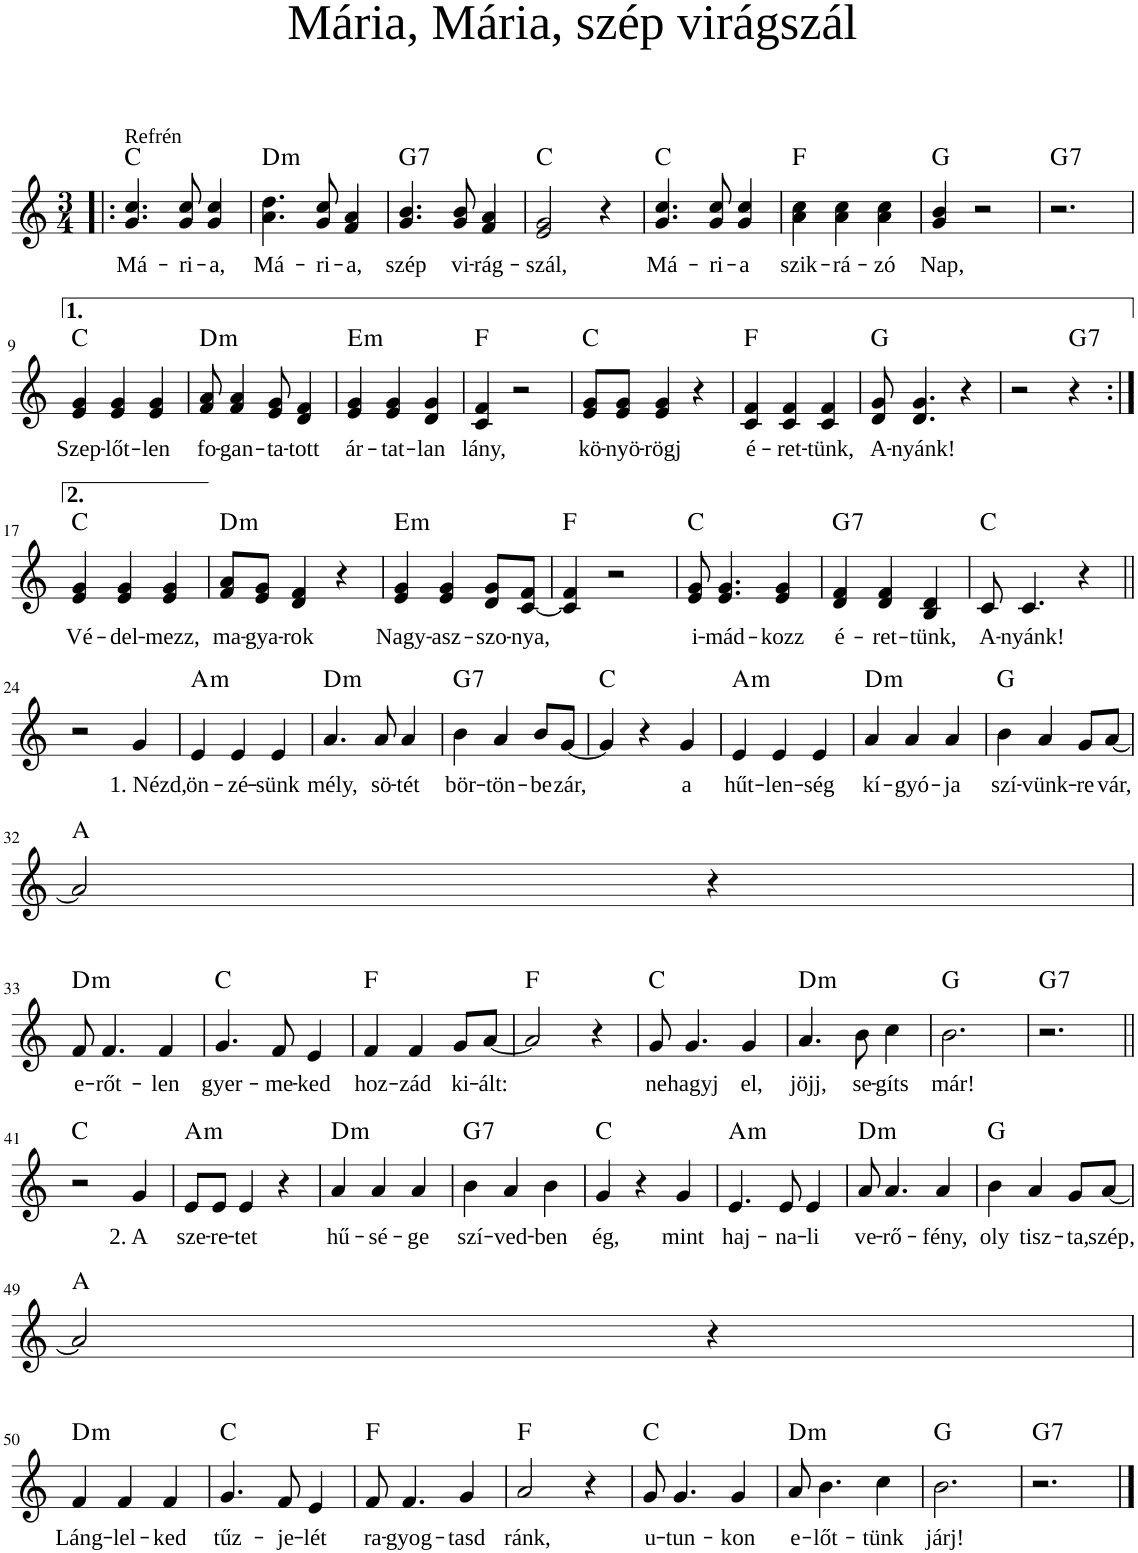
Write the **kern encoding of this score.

**kern	**text	**harte
*part1	*part1	*part1
*staff1	*staff1	*
*I"Voice	*	*
*clefG2	*	*
*k[]	*	*
*M3/4	*	*
=1!|:	=1!|:	=1!|:
!LO:TX:a:t=Refrén	!	!
!	!LO:LY:b	!LO:H:kt=N.C.
4.g/ 4.cc/	Má-	N
!	!LO:LY:b	!
8g/ 8cc/	-ri-	.
!	!LO:LY:b	!
4g/ 4cc/	-a,	.
=2	=2	=2
!	!LO:LY:b	!LO:H:kt=m
4.a\ 4.dd\	Má-	D:min
!	!LO:LY:b	!
8g/ 8cc/	-ri-	.
!	!LO:LY:b	!
4f/ 4a/	-a,	.
=3	=3	=3
!	!LO:LY:b	!LO:H:kt=7
4.g/ 4.b/	szép	G:7
!	!LO:LY:b	!
8g/ 8b/	vi-	.
!	!LO:LY:b	!
4f/ 4a/	-rág-	.
=4	=4	=4
!	!LO:LY:b	!LO:H:kt=N.C.
2e/ 2g/	-szál,	N
4r	.	.
=5	=5	=5
!	!LO:LY:b	!LO:H:kt=N.C.
4.g/ 4.cc/	Má-	N
!	!LO:LY:b	!
8g/ 8cc/	-ri-	.
!	!LO:LY:b	!
4g/ 4cc/	-a	.
=6	=6	=6
!	!LO:LY:b	!LO:H:kt=N.C.
4a\ 4cc\	szik-	N
!	!LO:LY:b	!
4a\ 4cc\	-rá-	.
!	!LO:LY:b	!
4a\ 4cc\	-zó	.
=7	=7	=7
!	!LO:LY:b	!LO:H:kt=N.C.
4g/ 4b/	Nap,	N
2r	.	.
=8	=8	=8
!	!	!LO:H:kt=7
2.r	.	G:7
!!LO:LB:g=z
=9	=9	=9
!	!LO:LY:b	!LO:H:kt=N.C.
4e/ 4g/	Szep-	N
!	!LO:LY:b	!
4e/ 4g/	-lőt-	.
!	!LO:LY:b	!
4e/ 4g/	-len	.
=10	=10	=10
!	!LO:LY:b	!LO:H:kt=m
8f/ 8a/	fo-	D:min
!	!LO:LY:b	!
4f/ 4a/	-gan-	.
!	!LO:LY:b	!
8e/ 8g/	-ta-	.
!	!LO:LY:b	!
4d/ 4f/	-tott	.
=11	=11	=11
!	!LO:LY:b	!LO:H:kt=m
4e/ 4g/	ár-	E:min
!	!LO:LY:b	!
4e/ 4g/	-tat-	.
!	!LO:LY:b	!
4d/ 4g/	-lan	.
=12	=12	=12
!	!LO:LY:b	!LO:H:kt=N.C.
4c/ 4f/	lány,	N
2r	.	.
=13	=13	=13
!	!LO:LY:b	!LO:H:kt=N.C.
8e/ 8g/L	kö-	N
!	!LO:LY:b	!
8e/ 8g/J	-nyö-	.
!	!LO:LY:b	!
4e/ 4g/	-rögj	.
4r	.	.
=14	=14	=14
!	!LO:LY:b	!LO:H:kt=N.C.
4c/ 4f/	é-	N
!	!LO:LY:b	!
4c/ 4f/	-ret-	.
!	!LO:LY:b	!
4c/ 4f/	-tünk,	.
=15	=15	=15
!	!LO:LY:b	!LO:H:kt=N.C.
8d/ 8g/	A-	N
!	!LO:LY:b	!
4.d/ 4.g/	-nyánk!	.
4r	.	.
=16	=16	=16
2r	.	.
!	!	!LO:H:kt=7
4r	.	G:7
!!LO:LB:g=z
=17:|!	=17:|!	=17:|!
!	!LO:LY:b	!LO:H:kt=N.C.
4e/ 4g/	Vé-	N
!	!LO:LY:b	!
4e/ 4g/	-del-	.
!	!LO:LY:b	!
4e/ 4g/	-mezz,	.
=18	=18	=18
!	!LO:LY:b	!LO:H:kt=m
8f/ 8a/L	ma-	D:min
!	!LO:LY:b	!
8e/ 8g/J	-gya-	.
!	!LO:LY:b	!
4d/ 4f/	-rok	.
4r	.	.
=19	=19	=19
!	!LO:LY:b	!LO:H:kt=m
4e/ 4g/	Nagy-	E:min
!	!LO:LY:b	!
4e/ 4g/	-asz-	.
!	!LO:LY:b	!
8d/ 8g/L	-szo-	.
!	!LO:LY:b	!
[8c/ 8f/J	-nya,	.
=20	=20	=20
!	!	!LO:H:kt=N.C.
4c/] 4f/	.	N
2r	.	.
=21	=21	=21
!	!LO:LY:b	!LO:H:kt=N.C.
8e/ 8g/	i-	N
!	!LO:LY:b	!
4.e/ 4.g/	-mád-	.
!	!LO:LY:b	!
4e/ 4g/	-kozz	.
=22	=22	=22
!	!LO:LY:b	!LO:H:kt=7
4d/ 4f/	é-	G:7
!	!LO:LY:b	!
4d/ 4f/	-ret-	.
!	!LO:LY:b	!
4B/ 4d/	-tünk,	.
=23	=23	=23
!	!LO:LY:b	!LO:H:kt=N.C.
8c/	A-	N
!	!LO:LY:b	!
4.c/	-nyánk!	.
4r	.	.
!!LO:LB:g=z
=24||	=24||	=24||
2r	.	.
!	!LO:LY:b	!
4g/	1. Nézd,	.
=25	=25	=25
!	!LO:LY:b	!LO:H:kt=m
4e/	ön-	A:min
!	!LO:LY:b	!
4e/	-zé-	.
!	!LO:LY:b	!
4e/	-sünk	.
=26	=26	=26
!	!LO:LY:b	!LO:H:kt=m
4.a/	mély,	D:min
!	!LO:LY:b	!
8a/	sö-	.
!	!LO:LY:b	!
4a/	-tét	.
=27	=27	=27
!	!LO:LY:b	!LO:H:kt=7
4b\	bör-	G:7
!	!LO:LY:b	!
4a/	-tön-	.
!	!LO:LY:b	!
8b/L	-be	.
!	!LO:LY:b	!
[8g/J	zár,	.
=28	=28	=28
!	!	!LO:H:kt=N.C.
4g/]	.	N
4r	.	.
!	!LO:LY:b	!
4g/	a	.
=29	=29	=29
!	!LO:LY:b	!LO:H:kt=m
4e/	hűt-	A:min
!	!LO:LY:b	!
4e/	-len-	.
!	!LO:LY:b	!
4e/	-ség	.
=30	=30	=30
!	!LO:LY:b	!LO:H:kt=m
4a/	kí-	D:min
!	!LO:LY:b	!
4a/	-gyó-	.
!	!LO:LY:b	!
4a/	-ja	.
=31	=31	=31
!	!LO:LY:b	!LO:H:kt=N.C.
4b\	szí-	N
!	!LO:LY:b	!
4a/	-vünk-	.
!	!LO:LY:b	!
8g/L	-re	.
!	!LO:LY:b	!
[8a/J	vár,	.
!!LO:LB:g=z
=32	=32	=32
!	!	!LO:H:kt=N.C.
2a/]	.	N
4r	.	.
!!LO:LB:g=z
=33	=33	=33
!	!LO:LY:b	!LO:H:kt=m
8f/	e-	D:min
!	!LO:LY:b	!
4.f/	-rőt-	.
!	!LO:LY:b	!
4f/	-len	.
=34	=34	=34
!	!LO:LY:b	!LO:H:kt=N.C.
4.g/	gyer-	N
!	!LO:LY:b	!
8f/	-me-	.
!	!LO:LY:b	!
4e/	-ked	.
=35	=35	=35
!	!LO:LY:b	!LO:H:kt=N.C.
4f/	hoz-	N
!	!LO:LY:b	!
4f/	-zád	.
!	!LO:LY:b	!
8g/L	ki-	.
!	!LO:LY:b	!
[8a/J	-ált:	.
=36	=36	=36
!	!	!LO:H:kt=N.C.
2a/]	.	N
4r	.	.
=37	=37	=37
!	!LO:LY:b	!LO:H:kt=N.C.
8g/	ne	N
!	!LO:LY:b	!
4.g/	hagyj	.
!	!LO:LY:b	!
4g/	el,	.
=38	=38	=38
!	!LO:LY:b	!LO:H:kt=m
4.a/	jöjj,	D:min
!	!LO:LY:b	!
8b\	se-	.
!	!LO:LY:b	!
4cc\	-gíts	.
=39	=39	=39
!	!LO:LY:b	!LO:H:kt=N.C.
2.b\	már!	N
=40	=40	=40
!	!	!LO:H:kt=7
2.r	.	G:7
!!LO:LB:g=z
=41||	=41||	=41||
!	!	!LO:H:kt=N.C.
2r	.	N
!	!LO:LY:b	!
4g/	2. A	.
=42	=42	=42
!	!LO:LY:b	!LO:H:kt=m
8e/L	sze-	A:min
!	!LO:LY:b	!
8e/J	-re-	.
!	!LO:LY:b	!
4e/	-tet	.
4r	.	.
=43	=43	=43
!	!LO:LY:b	!LO:H:kt=m
4a/	hű-	D:min
!	!LO:LY:b	!
4a/	-sé-	.
!	!LO:LY:b	!
4a/	-ge	.
=44	=44	=44
!	!LO:LY:b	!LO:H:kt=7
4b\	szí-	G:7
!	!LO:LY:b	!
4a/	-ved-	.
!	!LO:LY:b	!
4b\	-ben	.
=45	=45	=45
!	!LO:LY:b	!LO:H:kt=N.C.
4g/	ég,	N
4r	.	.
!	!LO:LY:b	!
4g/	mint	.
=46	=46	=46
!	!LO:LY:b	!LO:H:kt=m
4.e/	haj-	A:min
!	!LO:LY:b	!
8e/	-na-	.
!	!LO:LY:b	!
4e/	-li	.
=47	=47	=47
!	!LO:LY:b	!LO:H:kt=m
8a/	ve-	D:min
!	!LO:LY:b	!
4.a/	-rő-	.
!	!LO:LY:b	!
4a/	-fény,	.
=48	=48	=48
!	!LO:LY:b	!LO:H:kt=N.C.
4b\	oly	N
!	!LO:LY:b	!
4a/	tisz-	.
!	!LO:LY:b	!
8g/L	-ta,	.
!	!LO:LY:b	!
[8a/J	szép,	.
!!LO:LB:g=z
=49	=49	=49
!	!	!LO:H:kt=N.C.
2a/]	.	N
4r	.	.
!!LO:LB:g=z
=50	=50	=50
!	!LO:LY:b	!LO:H:kt=m
4f/	Láng-	D:min
!	!LO:LY:b	!
4f/	-lel-	.
!	!LO:LY:b	!
4f/	-ked	.
=51	=51	=51
!	!LO:LY:b	!LO:H:kt=N.C.
4.g/	tűz-	N
!	!LO:LY:b	!
8f/	-je-	.
!	!LO:LY:b	!
4e/	-lét	.
=52	=52	=52
!	!LO:LY:b	!LO:H:kt=N.C.
8f/	ra-	N
!	!LO:LY:b	!
4.f/	-gyog-	.
!	!LO:LY:b	!
4g/	-tasd	.
=53	=53	=53
!	!LO:LY:b	!LO:H:kt=N.C.
2a/	ránk,	N
4r	.	.
=54	=54	=54
!	!LO:LY:b	!LO:H:kt=N.C.
8g/	u-	N
!	!LO:LY:b	!
4.g/	-tun-	.
!	!LO:LY:b	!
4g/	-kon	.
=55	=55	=55
!	!LO:LY:b	!LO:H:kt=m
8a/	e-	D:min
!	!LO:LY:b	!
4.b\	-lőt-	.
!	!LO:LY:b	!
4cc\	-tünk	.
=56	=56	=56
!	!LO:LY:b	!LO:H:kt=N.C.
2.b\	járj!	N
=57	=57	=57
!	!	!LO:H:kt=7
2.r	.	G:7
==	==	==
*-	*-	*-
